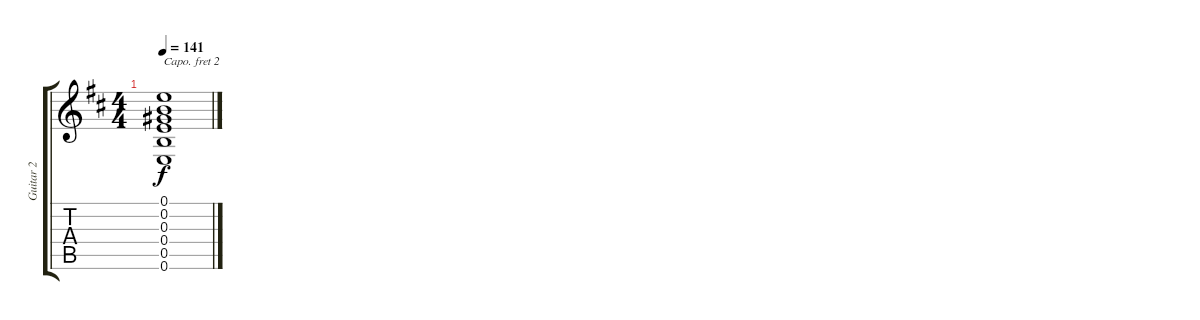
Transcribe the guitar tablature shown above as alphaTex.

\track ("Guitar 2" "Guitar 2") {instrument overdrivenguitar}
\staff {score tabs}
\capo 2
\tuning (D4 A3 Gb3 D3 A2 D2) {hide}
\ts (4 4)
\tempo 141
\clef g2
\ks d
(0.1{t} 0.2{t} 0.3{t} 0.4{t} 0.5{t} 0.6{t}).1{dy f}
